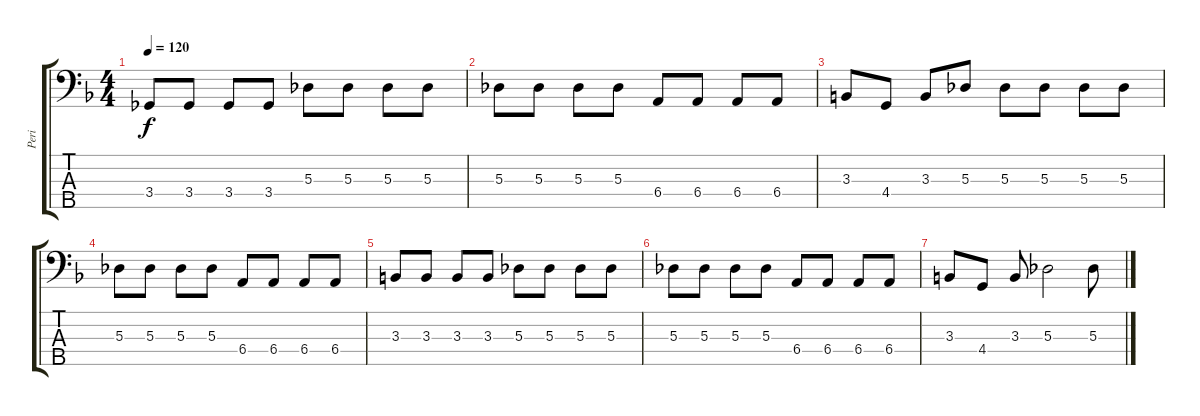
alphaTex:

\track ("Peri" "Peri") {instrument electricbassfinger}
\staff {score tabs}
\tuning (Gb2 Db2 Ab1 Eb1 Bb0) {hide}
\ts (4 4)
\tempo 120
\clef f4
\ks dminor
3.4.8{dy f} 3.4.8 3.4.8 3.4.8 5.3.8 5.3.8 5.3.8 5.3.8 |
5.3.8 5.3.8 5.3.8 5.3.8 6.4.8 6.4.8 6.4.8 6.4.8 |
3.3.8 4.4.8 3.3.8 5.3.8 5.3.8 5.3.8 5.3.8 5.3.8 |
5.3.8 5.3.8 5.3.8 5.3.8 6.4.8 6.4.8 6.4.8 6.4.8 |
3.3.8 3.3.8 3.3.8 3.3.8 5.3.8 5.3.8 5.3.8 5.3.8 |
5.3.8 5.3.8 5.3.8 5.3.8 6.4.8 6.4.8 6.4.8 6.4.8 |
3.3.8 4.4.8 3.3.8 5.3.2 5.3.8
